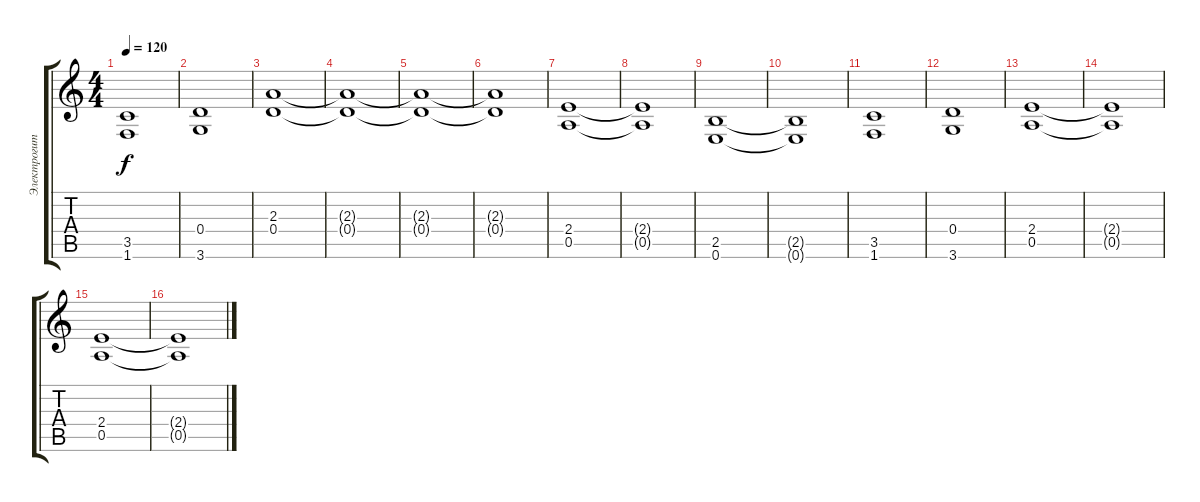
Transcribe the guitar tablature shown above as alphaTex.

\track ("Электрогитара" "Электрогит") {instrument distortionguitar}
\staff {score tabs}
\tuning (E4 B3 G3 D3 A2 E2) {hide}
\ts (4 4)
\tempo 120
\clef g2
\ks c
(3.5 1.6).1{dy f} |
(0.4 3.6).1 |
(2.3 0.4).1 |
(2.3{t} 0.4{t}).1 |
(2.3{t} 0.4{t}).1 |
(2.3{t} 0.4{t}).1 |
(2.4 0.5).1{volume 8} |
(2.4{t} 0.5{t}).1 |
(2.5 0.6).1 |
(2.5{t} 0.6{t}).1 |
(3.5 1.6).1 |
(0.4 3.6).1 |
(2.4 0.5).1 |
(2.4{t} 0.5{t}).1 |
(2.4 0.5).1 |
(2.4{t} 0.5{t}).1
